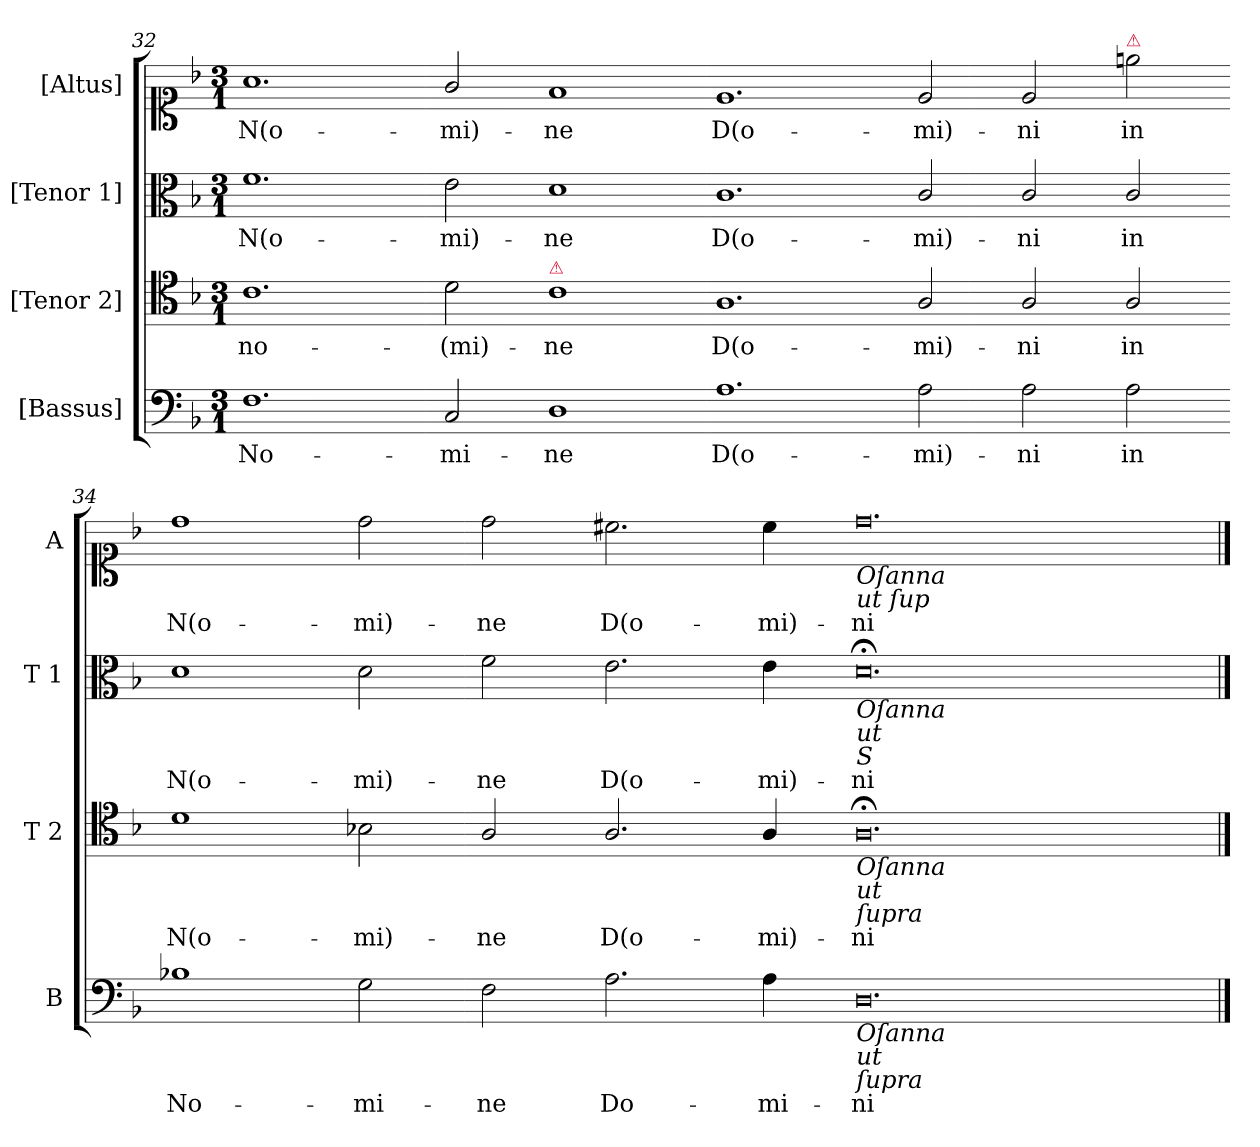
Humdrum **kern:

**kern	**text	**kern	**text	**kern	**text	**kern	**text
*part4	*part4	*part3	*part3	*part2	*part2	*part1	*part1
*staff4	*staff4	*staff3	*staff3	*staff2	*staff2	*staff1	*staff1
*I"[Bassus]	*	*I"[Tenor 2]	*	*I"[Tenor 1]	*	*I"[Altus]	*
*I'B	*	*I'T 2	*	*I'T 1	*	*I'A	*
*clefF4	*	*clefC4	*	*clefC3	*	*clefC1	*
*k[b-]	*	*k[b-]	*	*k[b-]	*	*k[b-]	*
*F:	*	*F:	*	*F:	*	*F:	*
*M3/1	*	*M3/1	*	*M3/1	*	*M3/1	*
=32	=32	=32	=32	=32	=32	=32	=32
1.F	No-	1.c	no-	1.f	N(o-	1.a	N(o-
2C/	-mi-	2d\	-(mi)-	2e\	-mi)-	2g/	-mi)-
!	!	!LO:TX:a:color=crimson:t=⚠	!	!	!	!	!
1D	-ne	1c	-ne	1d	-ne	1f	-ne
=33-	=33-	=33-	=33-	=33-	=33-	=33-	=33-
1.A	D(o-	1.A	D(o-	1.c	D(o-	1.e	D(o-
2A\	-mi)-	2A/	-mi)-	2c/	-mi)-	2e/	-mi)-
2A\	-ni	2A/	-ni	2c/	-ni	2e/	-ni
!	!	!	!	!	!	!LO:TX:a:color=crimson:t=⚠	!
!	!LO:LY:i	!	!	!	!	!	!LO:LY:i
2A\	in	2A/	in	2c/	in	2een\	in
=34-	=34-	=34-	=34-	=34-	=34-	=34-	=34-
!	!LO:LY:i	!	!	!	!	!	!LO:LY:i
1B-X	No-	1d	N(o-	1d	N(o-	1dd	N(o-
!	!LO:LY:i	!	!	!	!	!	!LO:LY:i
2G\	-mi-	2B-X\	-mi)-	2d\	-mi)-	2dd\	-mi)-
!	!LO:LY:i	!	!	!	!	!	!LO:LY:i
2F\	-ne	2A/	-ne	2f\	-ne	2dd\	-ne
!	!LO:LY:i	!	!	!	!	!	!LO:LY:i
2.A\	Do-	2.A/	D(o-	2.e\	D(o-	2.cc#X\	D(o-
!	!LO:LY:i	!	!	!	!	!	!LO:LY:i
4A\	-mi-	4A/	-mi)-	4e\	-mi)-	4cc#\	-mi)-
=35-	=35-	=35-	=35-	=35-	=35-	=35-	=35-
!	!	!	!	!	!	!LO:TX:b:i:t=Oſanna\nut ſup	!
!	!	!	!	!LO:TX:b:i:t=Oſanna\nut\nS	!	!	!
!	!	!LO:TX:b:i:t=Oſanna\nut\nſupra	!	!	!	!	!
!LO:TX:b:i:t=Oſanna\nut\nſupra	!	!	!	!	!	!	!
!	!LO:LY:i	!	!	!	!	!	!LO:LY:i
0.D	-ni	0.A;<;	-ni	0.d;<	-ni	0.dd	-ni
==	==	==	==	==	==	==	==
*-	*-	*-	*-	*-	*-	*-	*-
